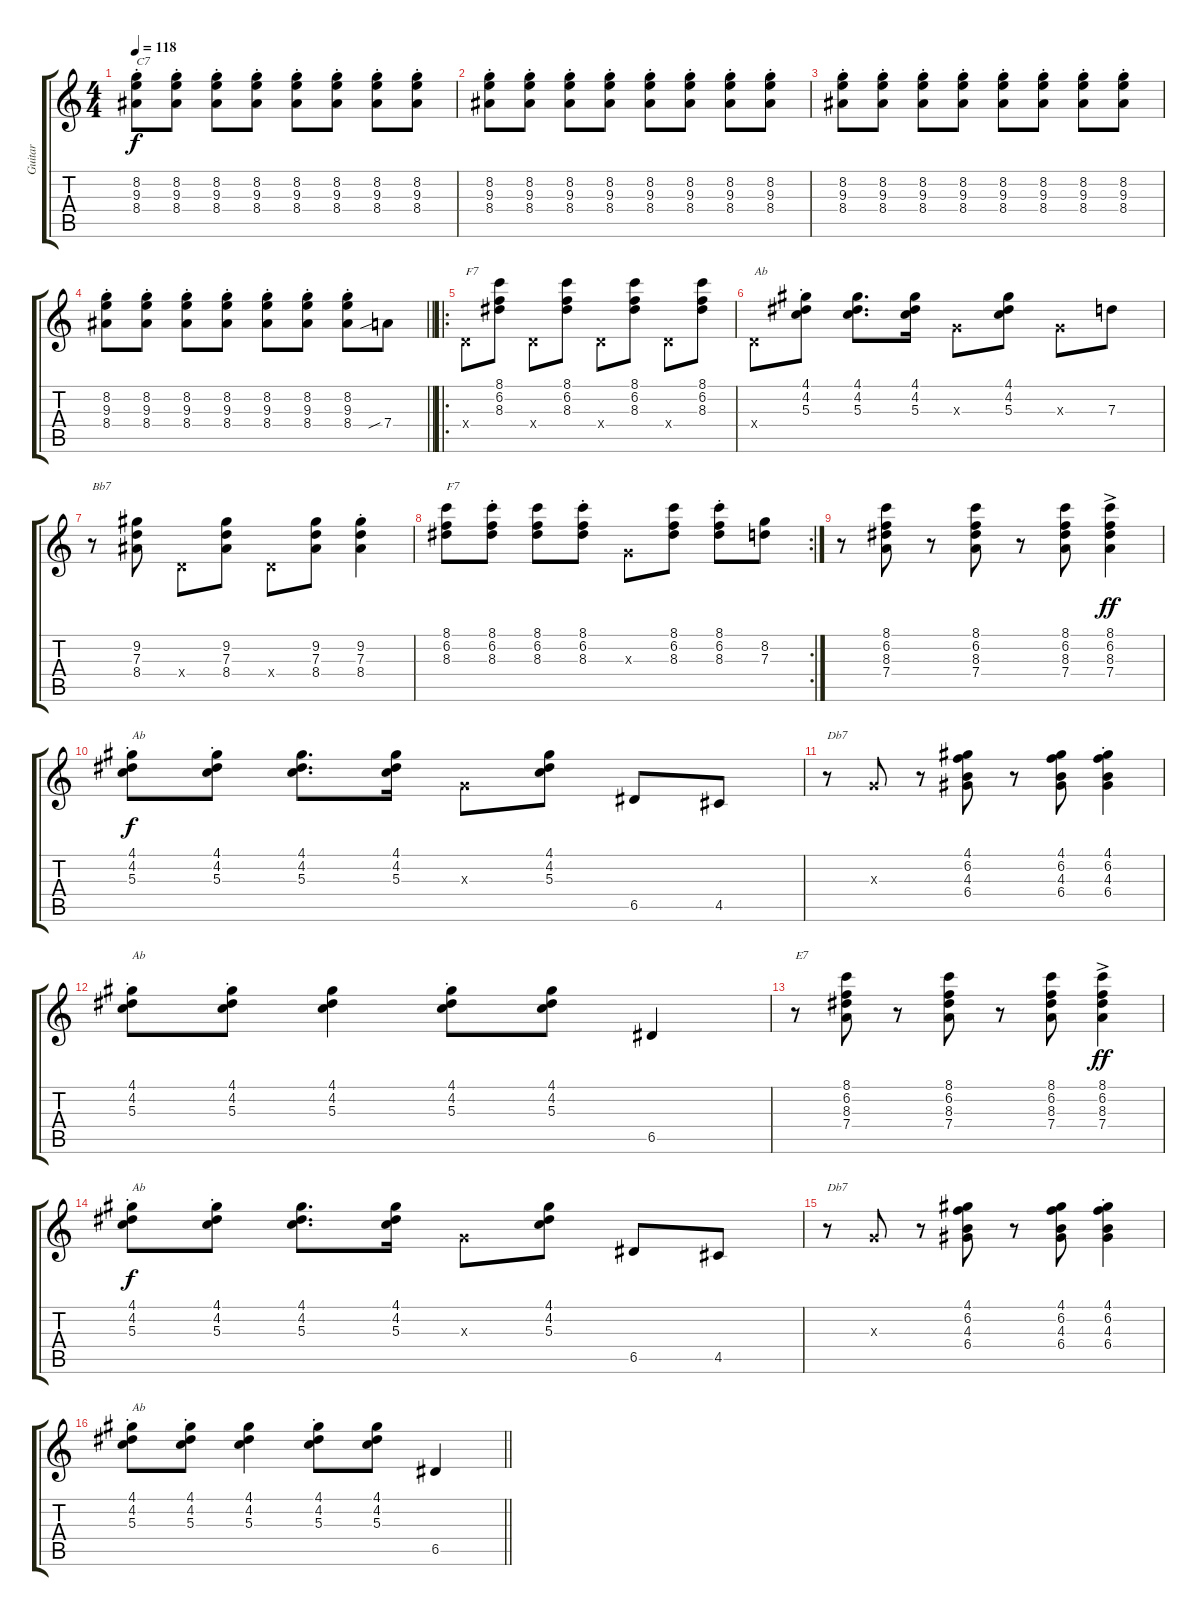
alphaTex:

\track ("Guitar" "Guitar") {instrument electricguitarclean}
\staff {score tabs}
\tuning (E4 B3 G3 D3 A2 E2) {hide}
\ts (4 4)
\tempo 118
\clef g2
\ks c
(8.2{st} 9.3{st} 8.4{st}).8{txt "C7" dy f} (8.2{st} 9.3{st} 8.4{st}).8 (8.2{st} 9.3{st} 8.4{st}).8 (8.2{st} 9.3{st} 8.4{st}).8 (8.2{st} 9.3{st} 8.4{st}).8 (8.2{st} 9.3{st} 8.4{st}).8 (8.2{st} 9.3{st} 8.4{st}).8 (8.2{st} 9.3{st} 8.4{st}).8 |
(8.2{st} 9.3 8.4{st}).8 (8.2{st} 9.3{st} 8.4{st}).8 (8.2{st} 9.3{st} 8.4{st}).8 (8.2{st} 9.3{st} 8.4{st}).8 (8.2{st} 9.3{st} 8.4{st}).8 (8.2{st} 9.3{st} 8.4{st}).8 (8.2{st} 9.3{st} 8.4{st}).8 (8.2{st} 9.3{st} 8.4{st}).8 |
(8.2{st} 9.3{st} 8.4{st}).8 (8.2{st} 9.3{st} 8.4{st}).8 (8.2{st} 9.3{st} 8.4{st}).8 (8.2{st} 9.3{st} 8.4{st}).8 (8.2{st} 9.3{st} 8.4{st}).8 (8.2{st} 9.3{st} 8.4{st}).8 (8.2{st} 9.3{st} 8.4{st}).8 (8.2{st} 9.3{st} 8.4{st}).8 |
\barLineRight lightlight
(8.2{st} 9.3{st} 8.4{st}).8 (8.2{st} 9.3{st} 8.4{st}).8 (8.2{st} 9.3{st} 8.4{st}).8 (8.2{st} 9.3{st} 8.4{st}).8 (8.2{st} 9.3{st} 8.4{st}).8 (8.2{st} 9.3{st} 8.4{st}).8 (8.2{st} 9.3{st} 8.4{st}).8 7.4{sib}.8 |
\ro
0.4{x}.8{txt "F7"} (8.1 6.2 8.3).8 0.4{x}.8 (8.1 6.2 8.3).8 0.4{x}.8 (8.1 6.2 8.3).8 0.4{x}.8 (8.1 6.2 8.3).8 |
0.4{x}.8{txt "Ab"} (4.1{st} 4.2{st} 5.3{st}).8 (4.1 4.2 5.3).8{d} (4.1 4.2 5.3).16 0.3{x}.8 (4.1 4.2 5.3).8 0.3{x}.8 7.3.8 |
r.8{txt "Bb7"} (9.2 7.3 8.4).8 0.4{x}.8 (9.2 7.3 8.4).8 0.4{x}.8 (9.2 7.3 8.4).8 (9.2{st} 7.3{st} 8.4{st}).4 |
\rc 2
(8.1 6.2 8.3).8{txt "F7"} (8.1{st} 6.2{st} 8.3{st}).8 (8.1 6.2 8.3).8 (8.1{st} 6.2{st} 8.3{st}).8 0.3{x}.8 (8.1 6.2 8.3).8 (8.1{st} 6.2{st} 8.3{st}).8 (8.2 7.3).8 |
r.8 (8.1 6.2 8.3 7.4).8 r.8 (8.1 6.2 8.3 7.4).8 r.8 (8.1 6.2 8.3 7.4).8 (8.1{ac} 6.2{ac} 8.3{ac} 7.4{ac}).4{dy ff} |
(4.1{st} 4.2{st} 5.3{st}).8{txt "Ab" dy f} (4.1{st} 4.2{st} 5.3{st}).8 (4.1 4.2 5.3).8{d} (4.1 4.2 5.3).16 0.3{x}.8 (4.1 4.2 5.3).8 6.5.8 4.5.8 |
r.8{txt "Db7"} 0.3{x}.8 r.8 (4.1 6.2 4.3 6.4).8 r.8 (4.1 6.2 4.3 6.4).8 (4.1{st} 6.2{st} 4.3{st} 6.4{st}).4 |
(4.1{st} 4.2{st} 5.3{st}).8{txt "Ab"} (4.1{st} 4.2{st} 5.3{st}).8 (4.1 4.2 5.3).4 (4.1{st} 4.2{st} 5.3{st}).8 (4.1 4.2 5.3).8 6.5.4 |
r.8{txt "E7"} (8.1 6.2 8.3 7.4).8 r.8 (8.1 6.2 8.3 7.4).8 r.8 (8.1 6.2 8.3 7.4).8 (8.1{ac} 6.2{ac} 8.3{ac} 7.4{ac}).4{dy ff} |
(4.1{st} 4.2{st} 5.3{st}).8{txt "Ab" dy f} (4.1{st} 4.2{st} 5.3{st}).8 (4.1 4.2 5.3).8{d} (4.1 4.2 5.3).16 0.3{x}.8 (4.1 4.2 5.3).8 6.5.8 4.5.8 |
r.8{txt "Db7" volume 0} 0.3{x}.8 r.8 (4.1 6.2 4.3 6.4).8 r.8 (4.1 6.2 4.3 6.4).8 (4.1{st} 6.2{st} 4.3{st} 6.4{st}).4 |
\barLineRight lightlight
(4.1{st} 4.2{st} 5.3{st}).8{txt "Ab"} (4.1{st} 4.2{st} 5.3{st}).8 (4.1 4.2 5.3).4 (4.1{st} 4.2{st} 5.3{st}).8 (4.1 4.2 5.3).8 6.5.4
